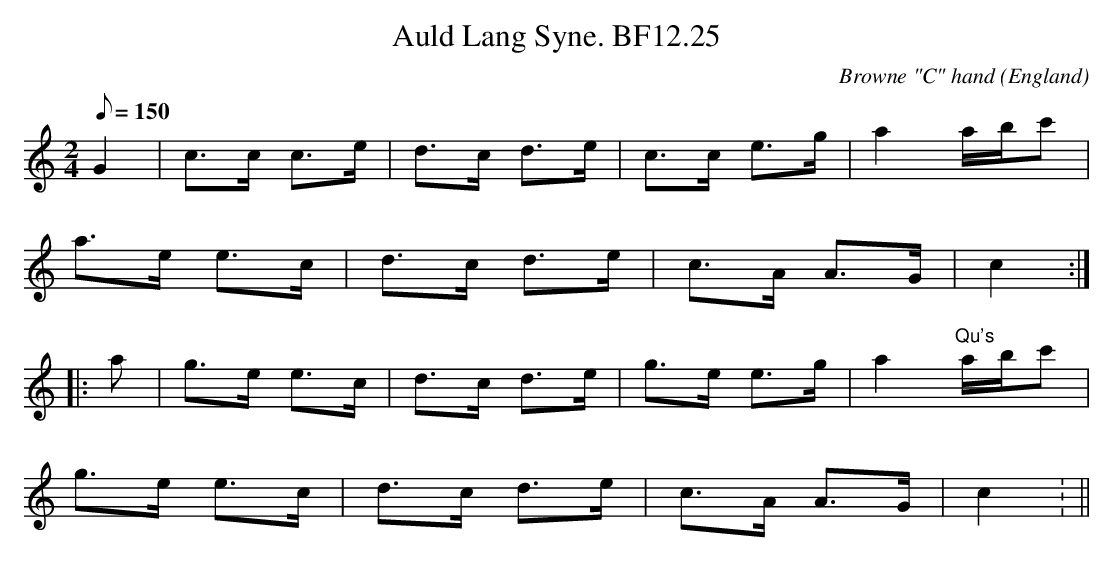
X:1
T:Auld Lang Syne. BF12.25
M:2/4
L:1/8
Q:150
C:Browne "C" hand
O:England
K:C major
G2|c>c c>e|d>c d>e|c>c e>g|a2 a/2b/2c'|!a>e e>c|d>c d>e|c>A A>G|c2:|!
|:a|g>e e>c|d>c d>e|g>e e>g|a2 "Qu's"a/b/c'|!g>e e>c|d>c d>e|c>A A>G|c2:
||
